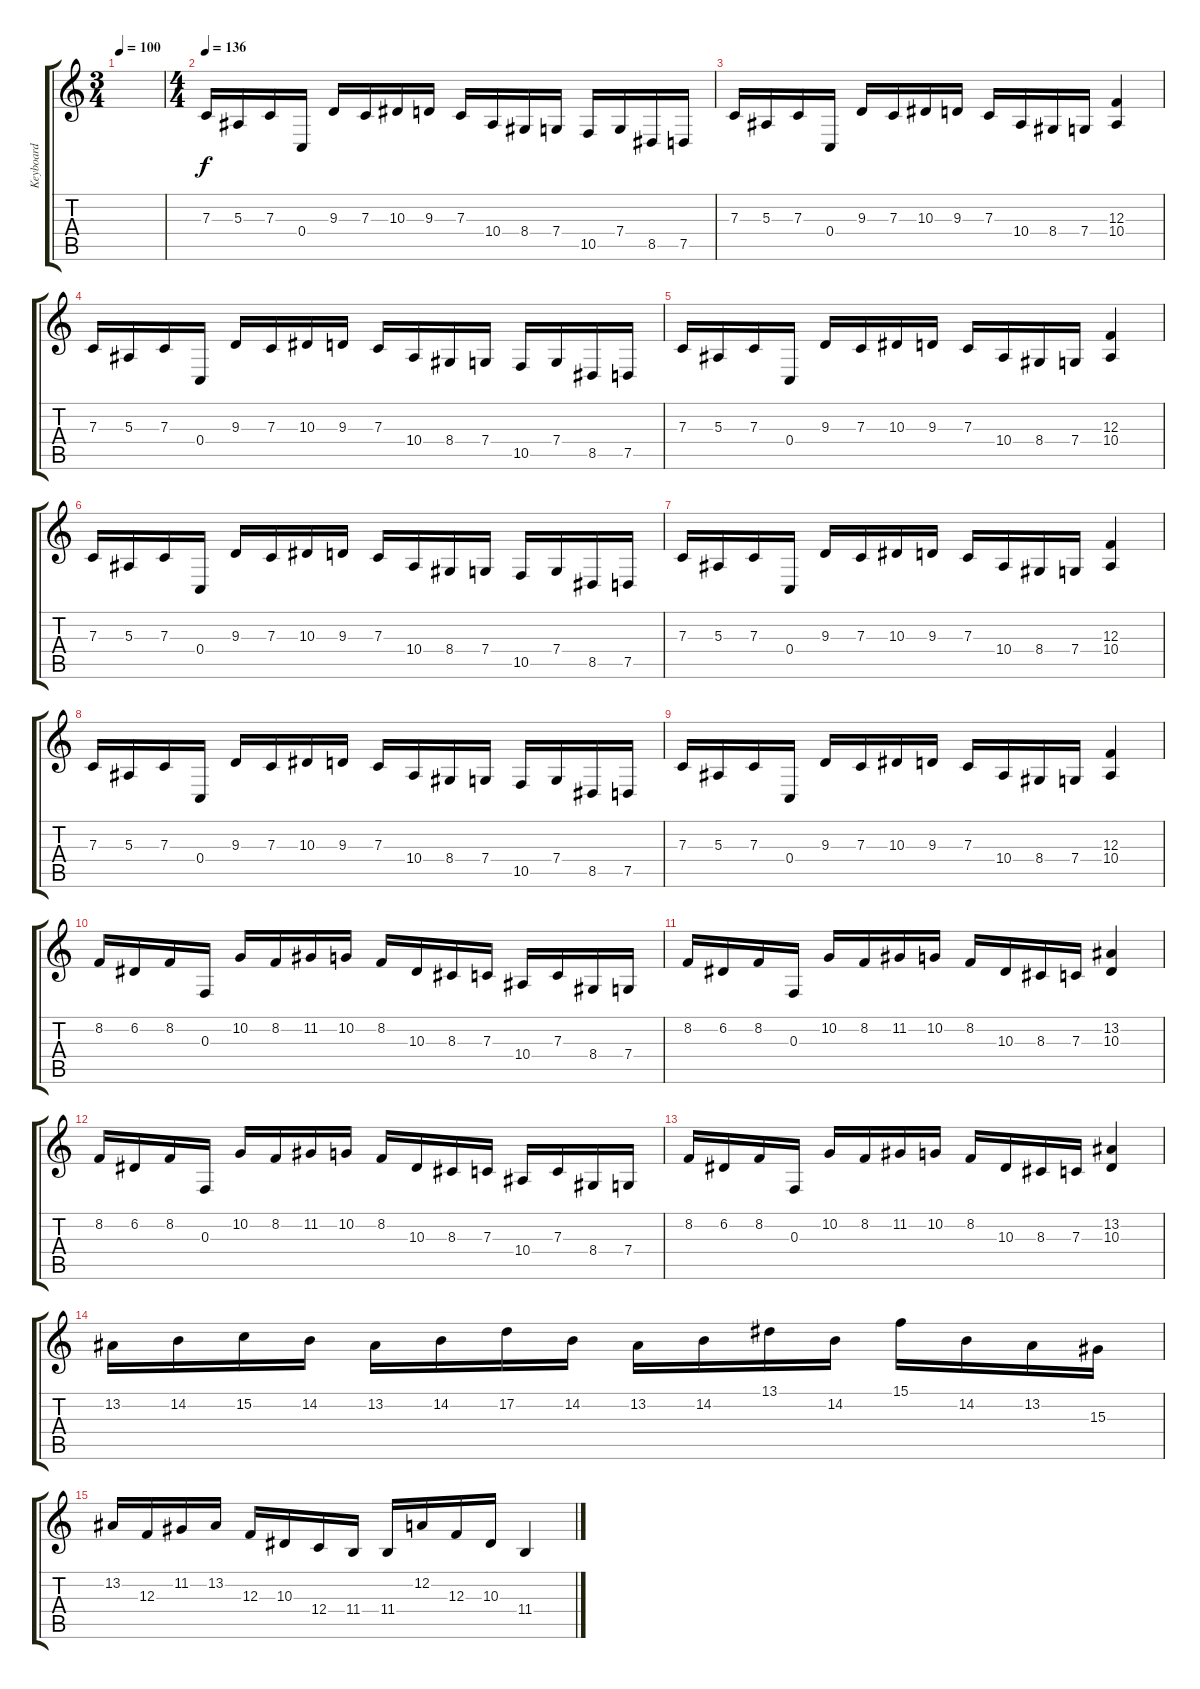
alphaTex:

\track ("Keyboard" "Keyboard") {instrument lead5charang}
\staff {score tabs}
\tuning (D4 A3 F3 C3 G2 D2) {hide}
\ts (3 4)
\tempo 100
\clef g2
\ks c
|
\ts (4 4)
\tempo 136
7.3.16 5.3.16 7.3.16 0.4.16 9.3.16 7.3.16 10.3.16 9.3.16 7.3.16 10.4.16 8.4.16 7.4.16 10.5.16 7.4.16 8.5.16 7.5.16 |
7.3.16 5.3.16 7.3.16 0.4.16 9.3.16 7.3.16 10.3.16 9.3.16 7.3.16 10.4.16 8.4.16 7.4.16 (12.3 10.4).4 |
7.3.16 5.3.16 7.3.16 0.4.16 9.3.16 7.3.16 10.3.16 9.3.16 7.3.16 10.4.16 8.4.16 7.4.16 10.5.16 7.4.16 8.5.16 7.5.16 |
7.3.16 5.3.16 7.3.16 0.4.16 9.3.16 7.3.16 10.3.16 9.3.16 7.3.16 10.4.16 8.4.16 7.4.16 (12.3 10.4).4 |
7.3.16 5.3.16 7.3.16 0.4.16 9.3.16 7.3.16 10.3.16 9.3.16 7.3.16 10.4.16 8.4.16 7.4.16 10.5.16 7.4.16 8.5.16 7.5.16 |
7.3.16 5.3.16 7.3.16 0.4.16 9.3.16 7.3.16 10.3.16 9.3.16 7.3.16 10.4.16 8.4.16 7.4.16 (12.3 10.4).4 |
7.3.16 5.3.16 7.3.16 0.4.16 9.3.16 7.3.16 10.3.16 9.3.16 7.3.16 10.4.16 8.4.16 7.4.16 10.5.16 7.4.16 8.5.16 7.5.16 |
7.3.16 5.3.16 7.3.16 0.4.16 9.3.16 7.3.16 10.3.16 9.3.16 7.3.16 10.4.16 8.4.16 7.4.16 (12.3 10.4).4 |
8.2.16 6.2.16 8.2.16 0.3.16 10.2.16 8.2.16 11.2.16 10.2.16 8.2.16 10.3.16 8.3.16 7.3.16 10.4.16 7.3.16 8.4.16 7.4.16 |
8.2.16 6.2.16 8.2.16 0.3.16 10.2.16 8.2.16 11.2.16 10.2.16 8.2.16 10.3.16 8.3.16 7.3.16 (13.2 10.3).4 |
8.2.16 6.2.16 8.2.16 0.3.16 10.2.16 8.2.16 11.2.16 10.2.16 8.2.16 10.3.16 8.3.16 7.3.16 10.4.16 7.3.16 8.4.16 7.4.16 |
8.2.16 6.2.16 8.2.16 0.3.16 10.2.16 8.2.16 11.2.16 10.2.16 8.2.16 10.3.16 8.3.16 7.3.16 (13.2 10.3).4 |
13.2.16 14.2.16 15.2.16 14.2.16 13.2.16 14.2.16 17.2.16 14.2.16 13.2.16 14.2.16 13.1.16 14.2.16 15.1.16 14.2.16 13.2.16 15.3.16 |
13.2.16 12.3.16 11.2.16 13.2.16 12.3.16 10.3.16 12.4.16 11.4.16 11.4.16 12.2.16 12.3.16 10.3.16 11.4.4
